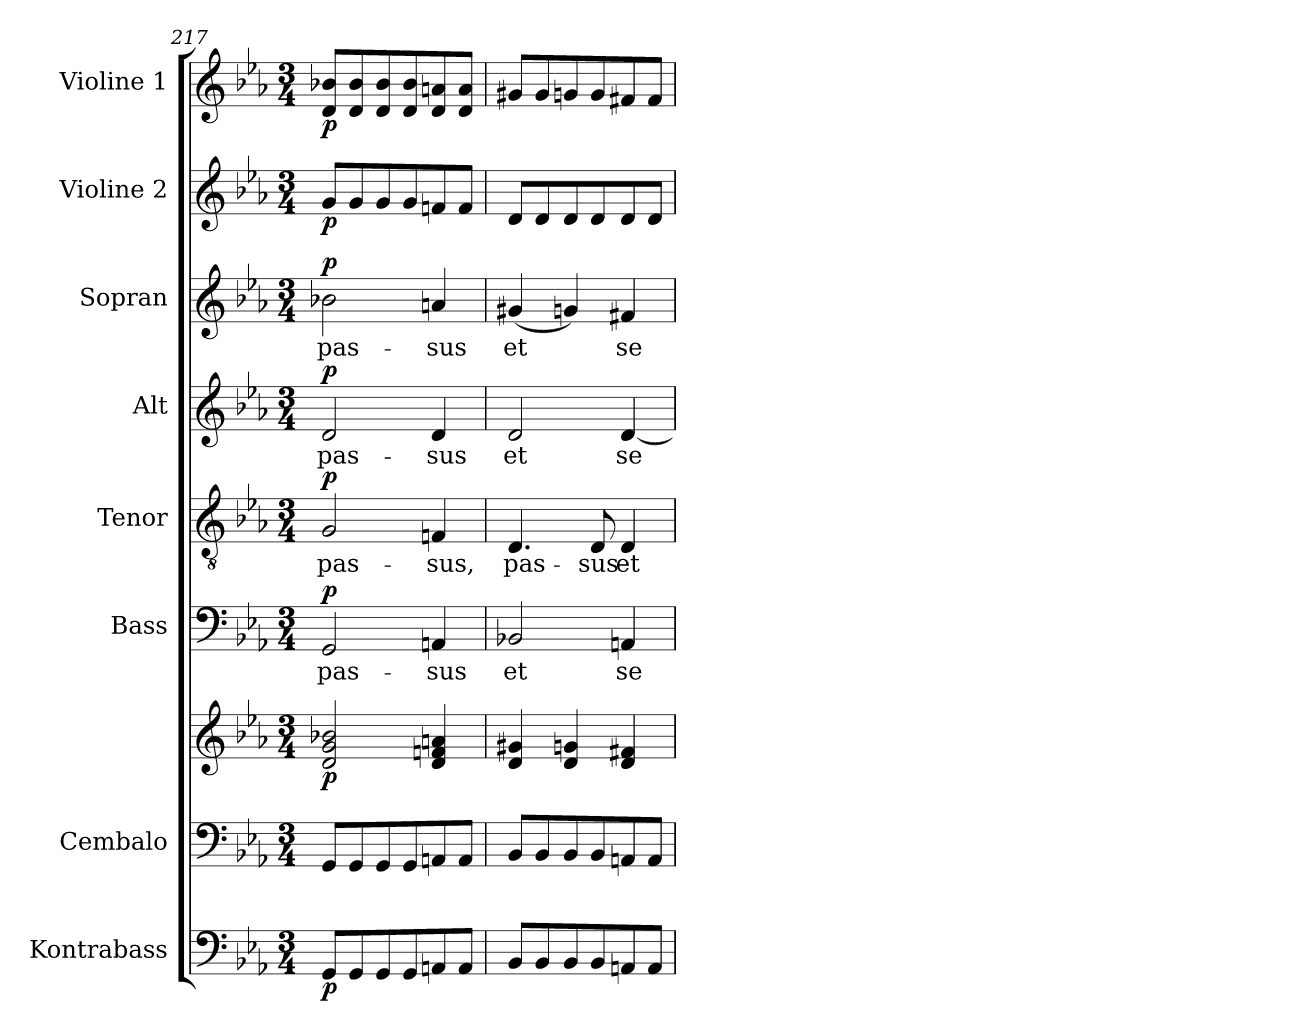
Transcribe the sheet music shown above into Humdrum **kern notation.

**kern	**dynam	**kern	**kern	**dynam	**kern	**text	**dynam	**kern	**text	**dynam	**kern	**text	**dynam	**kern	**text	**dynam	**kern	**dynam	**kern	**dynam
*part8	*part8	*part7	*part7	*part7	*part6	*part6	*part6	*part5	*part5	*part5	*part4	*part4	*part4	*part3	*part3	*part3	*part2	*part2	*part1	*part1
*staff9	*staff9	*staff8	*staff7	*staff7/8	*staff6	*staff6	*staff6	*staff5	*staff5	*staff5	*staff4	*staff4	*staff4	*staff3	*staff3	*staff3	*staff2	*staff2	*staff1	*staff1
*I"Kontrabass	*	*I"Cembalo	*	*	*I"Bass	*	*	*I"Tenor	*	*	*I"Alt	*	*	*I"Sopran	*	*	*I"Violine 2	*	*I"Violine 1	*
*I'Kb.	*	*I'Cemb.	*	*	*I'B.	*	*	*I'T.	*	*	*I'A.	*	*	*I'S.	*	*	*I'Vl. 2	*	*I'Vl. 1	*
*clefF4	*	*clefF4	*clefG2	*	*clefF4	*	*	*clefGv2	*	*	*clefG2	*	*	*clefG2	*	*	*clefG2	*	*clefG2	*
*ITrd7c12	*	*	*	*	*	*	*	*	*	*	*	*	*	*	*	*	*	*	*	*
*k[b-e-a-]	*	*k[b-e-a-]	*k[b-e-a-]	*	*k[b-e-a-]	*	*	*k[b-e-a-]	*	*	*k[b-e-a-]	*	*	*k[b-e-a-]	*	*	*k[b-e-a-]	*	*k[b-e-a-]	*
*E-:	*	*E-:	*E-:	*	*E-:	*	*	*E-:	*	*	*E-:	*	*	*E-:	*	*	*E-:	*	*E-:	*
*M3/4	*	*M3/4	*M3/4	*	*M3/4	*	*	*M3/4	*	*	*M3/4	*	*	*M3/4	*	*	*M3/4	*	*M3/4	*
=217	=217	=217	=217	=217	=217	=217	=217	=217	=217	=217	=217	=217	=217	=217	=217	=217	=217	=217	=217	=217
!	!LO:DY:b	!	!	!LO:DY:b	!	!LO:LY:b	!LO:DY:a	!	!LO:LY:b	!LO:DY:a	!	!LO:LY:b	!LO:DY:a	!	!LO:LY:b	!LO:DY:a	!	!LO:DY:b	!	!LO:DY:b
8GGG/L	p	8GG/L	2d/ 2g/ 2b-X/	p	2GG/	pas-	p	2G/	pas-	p	2d/	pas-	p	2b-X\	pas-	p	8g/L	p	8d/ 8b-X/L	p
8GGG/	.	8GG/	.	.	.	.	.	.	.	.	.	.	.	.	.	.	8g/	.	8d/ 8b-/	.
8GGG/	.	8GG/	.	.	.	.	.	.	.	.	.	.	.	.	.	.	8g/	.	8d/ 8b-/	.
8GGG/	.	8GG/	.	.	.	.	.	.	.	.	.	.	.	.	.	.	8g/	.	8d/ 8b-/	.
!	!	!	!	!	!	!LO:LY:b	!	!	!LO:LY:b	!	!	!LO:LY:b	!	!	!LO:LY:b	!	!	!	!	!
8AAAn/	.	8AAn/	4d/ 4fn/ 4an/	.	4AAn/	-sus	.	4Fn/	-sus,	.	4d/	-sus	.	4an/	-sus	.	8fn/	.	8d/ 8an/	.
8AAA/J	.	8AA/J	.	.	.	.	.	.	.	.	.	.	.	.	.	.	8f/J	.	8d/ 8a/J	.
=218	=218	=218	=218	=218	=218	=218	=218	=218	=218	=218	=218	=218	=218	=218	=218	=218	=218	=218	=218	=218
!	!	!	!	!	!	!LO:LY:b	!	!	!LO:LY:b	!	!	!LO:LY:b	!	!	!LO:LY:b	!	!	!	!	!
8BBB-/L	.	8BB-/L	4d/ 4g#X/	.	2BB-X/	et	.	4.D/	pas-	.	2d/	et	.	(<4g#X/	et	.	8d/L	.	8g#X/L	.
8BBB-/	.	8BB-/	.	.	.	.	.	.	.	.	.	.	.	.	.	.	8d/	.	8g#/	.
8BBB-/	.	8BB-/	4d/ 4gn/	.	.	.	.	.	.	.	.	.	.	4gn/)	.	.	8d/	.	8gn/	.
!	!	!	!	!	!	!	!	!	!LO:LY:b	!	!	!	!	!	!	!	!	!	!	!
8BBB-/	.	8BB-/	.	.	.	.	.	8D/	-sus	.	.	.	.	.	.	.	8d/	.	8g/	.
!	!	!	!	!	!	!LO:LY:b	!	!	!LO:LY:b	!	!	!LO:LY:b	!	!	!LO:LY:b	!	!	!	!	!
8AAAn/	.	8AAn/	4d/ 4f#X/	.	4AAn/	se-	.	4D/	et	.	[4d/	se-	.	4f#X/	se-	.	8d/	.	8f#X/	.
8AAA/J	.	8AA/J	.	.	.	.	.	.	.	.	.	.	.	.	.	.	8d/J	.	8f#/J	.
=	=	=	=	=	=	=	=	=	=	=	=	=	=	=	=	=	=	=	=	=
*-	*-	*-	*-	*-	*-	*-	*-	*-	*-	*-	*-	*-	*-	*-	*-	*-	*-	*-	*-	*-
